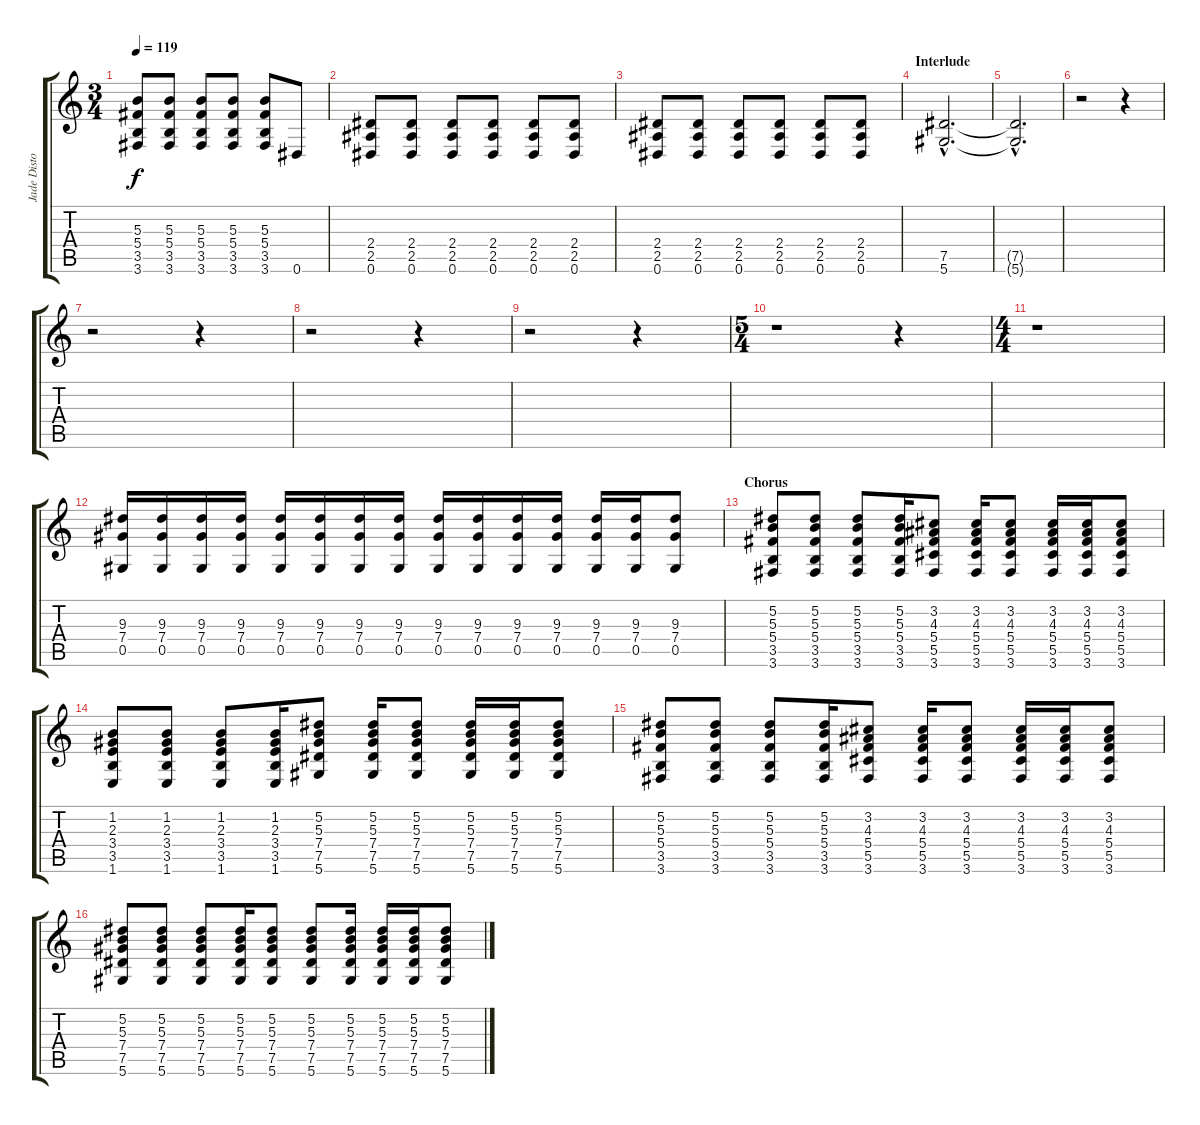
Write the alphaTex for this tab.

\track ("Jade Distorted" "Jade Disto") {instrument overdrivenguitar}
\staff {score tabs}
\tuning (Eb4 Bb3 Gb3 Db3 Ab2 Eb2) {hide}
\ts (3 4)
\tempo 119
\clef g2
\ks c
(5.3 5.4 3.5 3.6).8{dy f} (5.3 5.4 3.5 3.6).8 (5.3 5.4 3.5 3.6).8 (5.3 5.4 3.5 3.6).8 (5.3 5.4 3.5 3.6).8 0.6.8 |
(2.4 2.5 0.6).8 (2.4 2.5 0.6).8 (2.4 2.5 0.6).8 (2.4 2.5 0.6).8 (2.4 2.5 0.6).8 (2.4 2.5 0.6).8 |
(2.4 2.5 0.6).8 (2.4 2.5 0.6).8 (2.4 2.5 0.6).8 (2.4 2.5 0.6).8 (2.4 2.5 0.6).8 (2.4 2.5 0.6).8 |
\section ("" "Interlude")
(7.5{hac} 5.6{hac}).2{d volume 0} |
(7.5{hac t} 5.6{hac t}).2{d} |
r.2 r.4 |
r.2 r.4 |
r.2 r.4 |
r.2 r.4 |
\ts (5 4)
r.1 r.4 |
\ts (4 4)
r.1 |
(9.3 7.4 0.5).16{volume 14} (9.3 7.4 0.5).16 (9.3 7.4 0.5).16 (9.3 7.4 0.5).16 (9.3 7.4 0.5).16 (9.3 7.4 0.5).16 (9.3 7.4 0.5).16 (9.3 7.4 0.5).16 (9.3 7.4 0.5).16 (9.3 7.4 0.5).16 (9.3 7.4 0.5).16 (9.3 7.4 0.5).16 (9.3 7.4 0.5).16 (9.3 7.4 0.5).16 (9.3 7.4 0.5).8 |
\section ("" "Chorus")
(5.2 5.3 5.4 3.5 3.6).8 (5.2 5.3 5.4 3.5 3.6).8 (5.2 5.3 5.4 3.5 3.6).8 (5.2 5.3 5.4 3.5 3.6).16 (3.2 4.3 5.4 5.5 3.6).8 (3.2 4.3 5.4 5.5 3.6).16 (3.2 4.3 5.4 5.5 3.6).8 (3.2 4.3 5.4 5.5 3.6).16 (3.2 4.3 5.4 5.5 3.6).16 (3.2 4.3 5.4 5.5 3.6).8 |
(1.2 2.3 3.4 3.5 1.6).8 (1.2 2.3 3.4 3.5 1.6).8 (1.2 2.3 3.4 3.5 1.6).8 (1.2 2.3 3.4 3.5 1.6).16 (5.2 5.3 7.4 7.5 5.6).8 (5.2 5.3 7.4 7.5 5.6).16 (5.2 5.3 7.4 7.5 5.6).8 (5.2 5.3 7.4 7.5 5.6).16 (5.2 5.3 7.4 7.5 5.6).16 (5.2 5.3 7.4 7.5 5.6).8 |
(5.2 5.3 5.4 3.5 3.6).8 (5.2 5.3 5.4 3.5 3.6).8 (5.2 5.3 5.4 3.5 3.6).8 (5.2 5.3 5.4 3.5 3.6).16 (3.2 4.3 5.4 5.5 3.6).8 (3.2 4.3 5.4 5.5 3.6).16 (3.2 4.3 5.4 5.5 3.6).8 (3.2 4.3 5.4 5.5 3.6).16 (3.2 4.3 5.4 5.5 3.6).16 (3.2 4.3 5.4 5.5 3.6).8 |
(5.2 5.3 7.4 7.5 5.6).8 (5.2 5.3 7.4 7.5 5.6).8 (5.2 5.3 7.4 7.5 5.6).8 (5.2 5.3 7.4 7.5 5.6).16 (5.2 5.3 7.4 7.5 5.6).8 (5.2 5.3 7.4 7.5 5.6).8 (5.2 5.3 7.4 7.5 5.6).16 (5.2 5.3 7.4 7.5 5.6).16 (5.2 5.3 7.4 7.5 5.6).16 (5.2 5.3 7.4 7.5 5.6).8
